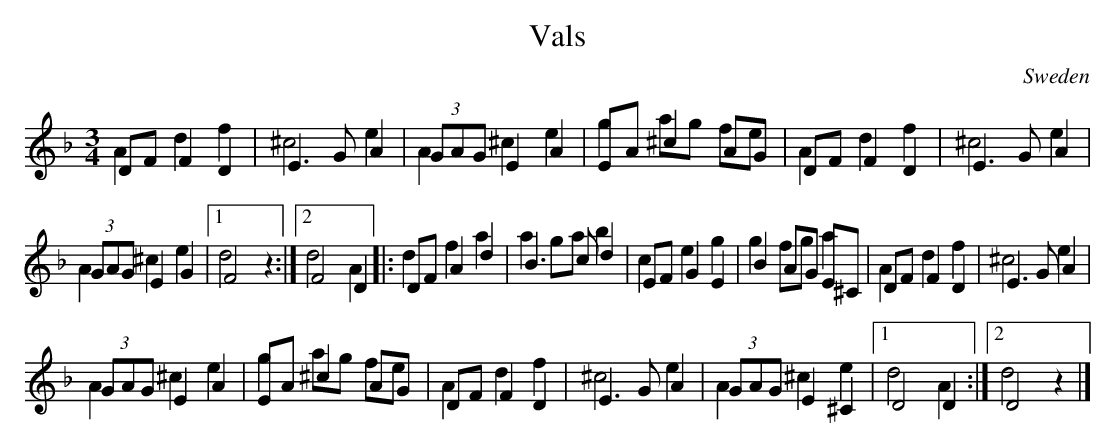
X:1
T:Vals
O:Sweden
M:3/4
K:Dmin 0&2
DF F2 D2 & A2 d2 f2| E3G A2 & ^c4 e2| \
(3GAG E2A2 & A2 ^c2 e2| EA ^c2 AG & g2 ag fe|\
DF F2D2 & A2 d2 f2| E3G A2 & ^c4 e2|
(3GAG E2G2 & A2 ^c2 e2|1 F4z2 & d4z2 :|2 F4D2 & d4A2|:\
DFA2d2 & d2f2a2| B3cd2 & a2gab2|\
EFG2E2 & c2e2g2| B2AG E^C & g2fga2| \
DFF2D2 & A2d2f2| E3GA2 & ^c4e2|
(3GAG E2A2 & A2^c2e2| EA^c2AG & g2ag fe|\
DFF2D2 & A2d2f2| E3GA2 & ^c4e2|\
(3GAG E2^C2 & A2^c2e2|1 D4D2 & d4A2 :|2 D4z2 & d4z2 |]
